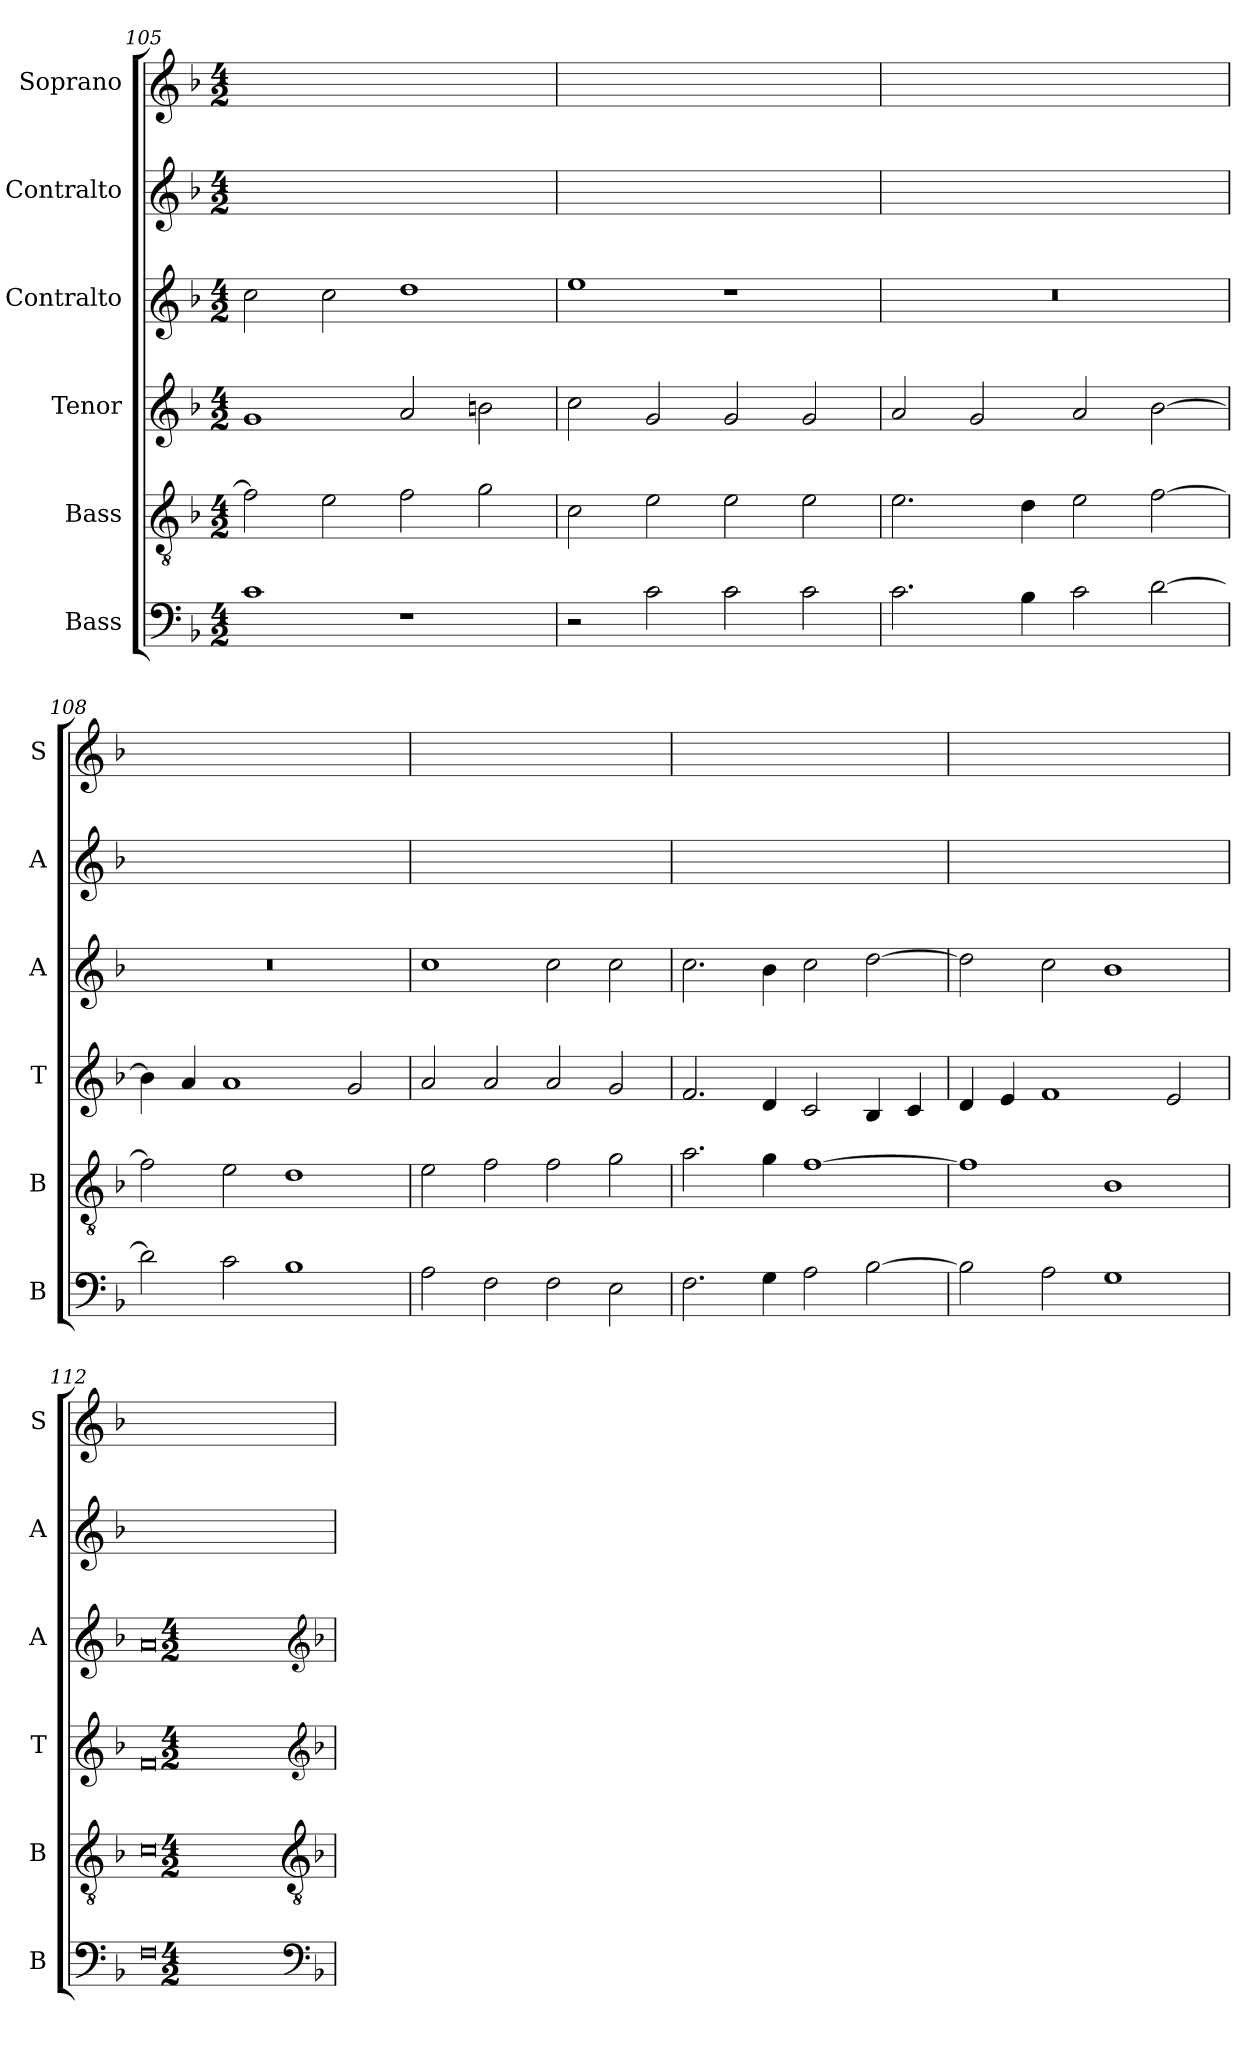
**kern	**kern	**kern	**kern	**kern	**kern
*part6	*part5	*part4	*part3	*part2	*part1
*staff6	*staff5	*staff4	*staff3	*staff2	*staff1
*I"Bass	*I"Bass	*I"Tenor	*I"Contralto	*I"Contralto	*I"Soprano
*I'B	*I'B	*I'T	*I'A	*I'A	*I'S
*clefF4	*clefGv2	*clefG2	*clefG2	*clefG2	*clefG2
*k[b-]	*k[b-]	*k[b-]	*k[b-]	*k[b-]	*k[b-]
*F:ion	*F:ion	*F:ion	*F:ion	*F:ion	*F:ion
*M4/2	*M4/2	*M4/2	*M4/2	*M4/2	*M4/2
=105	=105	=105	=105	=105	=105
1c	2f]	1g	2cc	0ryy	0ryy
.	2e	.	2cc	.	.
1r	2f	2a	1dd	.	.
.	2g	2bn	.	.	.
=106	=106	=106	=106	=106	=106
2r	2c	2cc	1ee	0ryy	0ryy
2c	2e	2g	.	.	.
2c	2e	2g	1r	.	.
2c	2e	2g	.	.	.
=107	=107	=107	=107	=107	=107
2.c	2.e	2a	0r	0ryy	0ryy
.	.	2g	.	.	.
4B-	4d	.	.	.	.
2c	2e	2a	.	.	.
[2d	[2f	[2b-	.	.	.
=108	=108	=108	=108	=108	=108
2d]	2f]	4b-]	0r	0ryy	0ryy
.	.	4a	.	.	.
2c	2e	1a	.	.	.
1B-	1d	.	.	.	.
.	.	2g	.	.	.
=109	=109	=109	=109	=109	=109
2A	2e	2a	1cc	0ryy	0ryy
2F	2f	2a	.	.	.
2F	2f	2a	2cc	.	.
2E	2g	2g	2cc	.	.
=110	=110	=110	=110	=110	=110
2.F	2.a	2.f	2.cc	0ryy	0ryy
4G	4g	4d	4b-	.	.
2A	[1f	2c	2cc	.	.
[2B-	.	4B-	[2dd	.	.
.	.	4c	.	.	.
=111	=111	=111	=111	=111	=111
2B-]	1f]	4d	2dd]	0ryy	0ryy
.	.	4e	.	.	.
2A	.	1f	2cc	.	.
1G	1B-	.	1b-	.	.
.	.	2e	.	.	.
=112	=112	=112	=112	=112	=112
0F	0c	0f	0a	0ryy	0ryy
*clefF4	*clefGv2	*clefG2	*clefG2	*	*
*k[b-]	*k[b-]	*k[b-]	*k[b-]	*	*
*F:ion	*F:ion	*F:ion	*F:ion	*	*
*M4/2	*M4/2	*M4/2	*M4/2	*	*
=	=	=	=	=	=
*-	*-	*-	*-	*-	*-
